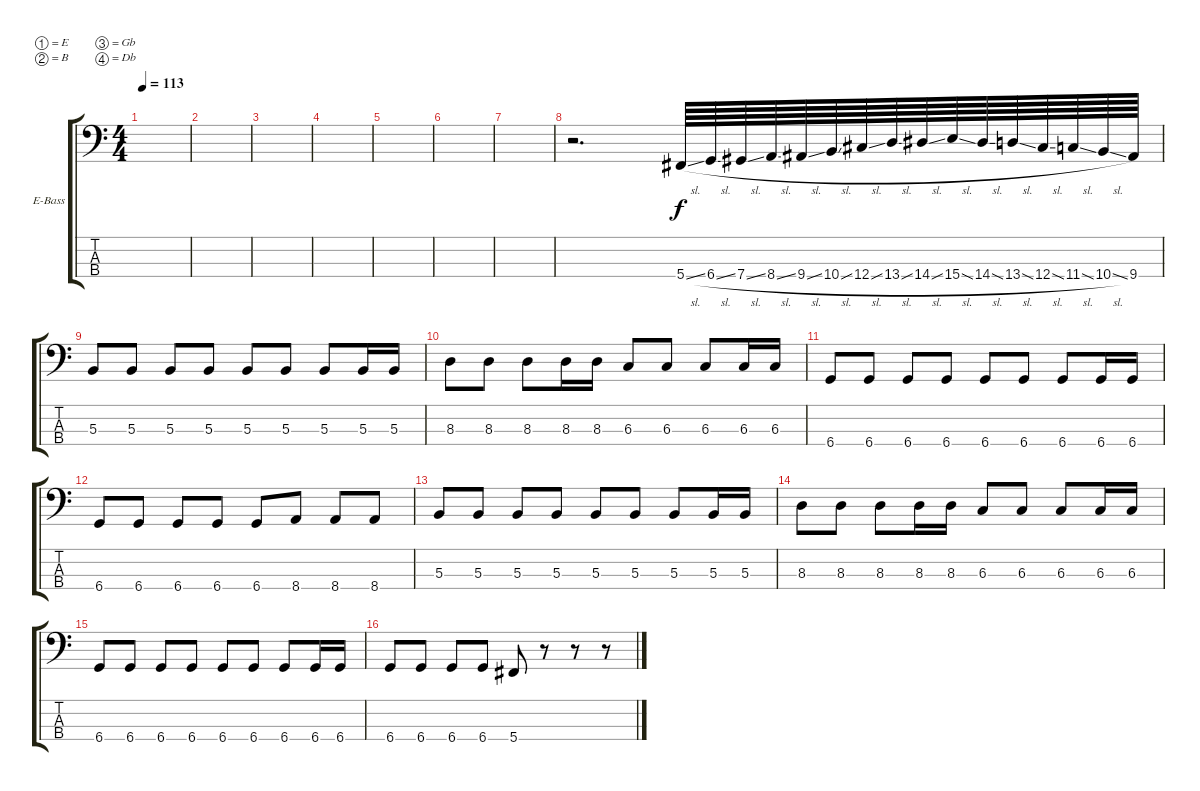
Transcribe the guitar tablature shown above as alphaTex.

\bracketExtendMode groupsimilarinstruments
\firstSystemTrackNameOrientation horizontal
\otherSystemsTrackNameOrientation horizontal
\track ("Bass" "E-Bass") {instrument electricbassfinger}
\staff {score tabs}
\tuning (E2 B1 Gb1 Db1)
\ts (4 4)
\tempo 113
\clef f4
\ks c
|
|
|
|
|
|
|
r.2{d} 5.4{sl}.64 6.4{sl}.64 7.4{sl}.64 8.4{sl}.64 9.4{sl}.64 10.4{sl}.64 12.4{sl}.64 13.4{sl}.64 14.4{sl}.64 15.4{sl}.64 14.4{sl}.64 13.4{sl}.64 12.4{sl}.64 11.4{sl}.64 10.4{sl}.64 9.4.64 |
5.3.8 5.3.8 5.3.8 5.3.8 5.3.8 5.3.8 5.3.8 5.3.16 5.3.16 |
8.3.8 8.3.8 8.3.8 8.3.16 8.3.16 6.3.8 6.3.8 6.3.8 6.3.16 6.3.16 |
6.4.8 6.4.8 6.4.8 6.4.8 6.4.8 6.4.8 6.4.8 6.4.16 6.4.16 |
6.4.8 6.4.8 6.4.8 6.4.8 6.4.8 8.4.8 8.4.8 8.4.8 |
5.3.8 5.3.8 5.3.8 5.3.8 5.3.8 5.3.8 5.3.8 5.3.16 5.3.16 |
8.3.8 8.3.8 8.3.8 8.3.16 8.3.16 6.3.8 6.3.8 6.3.8 6.3.16 6.3.16 |
6.4.8 6.4.8 6.4.8 6.4.8 6.4.8 6.4.8 6.4.8 6.4.16 6.4.16 |
6.4.8 6.4.8 6.4.8 6.4.8 5.4.8 r.8 r.8 r.8
